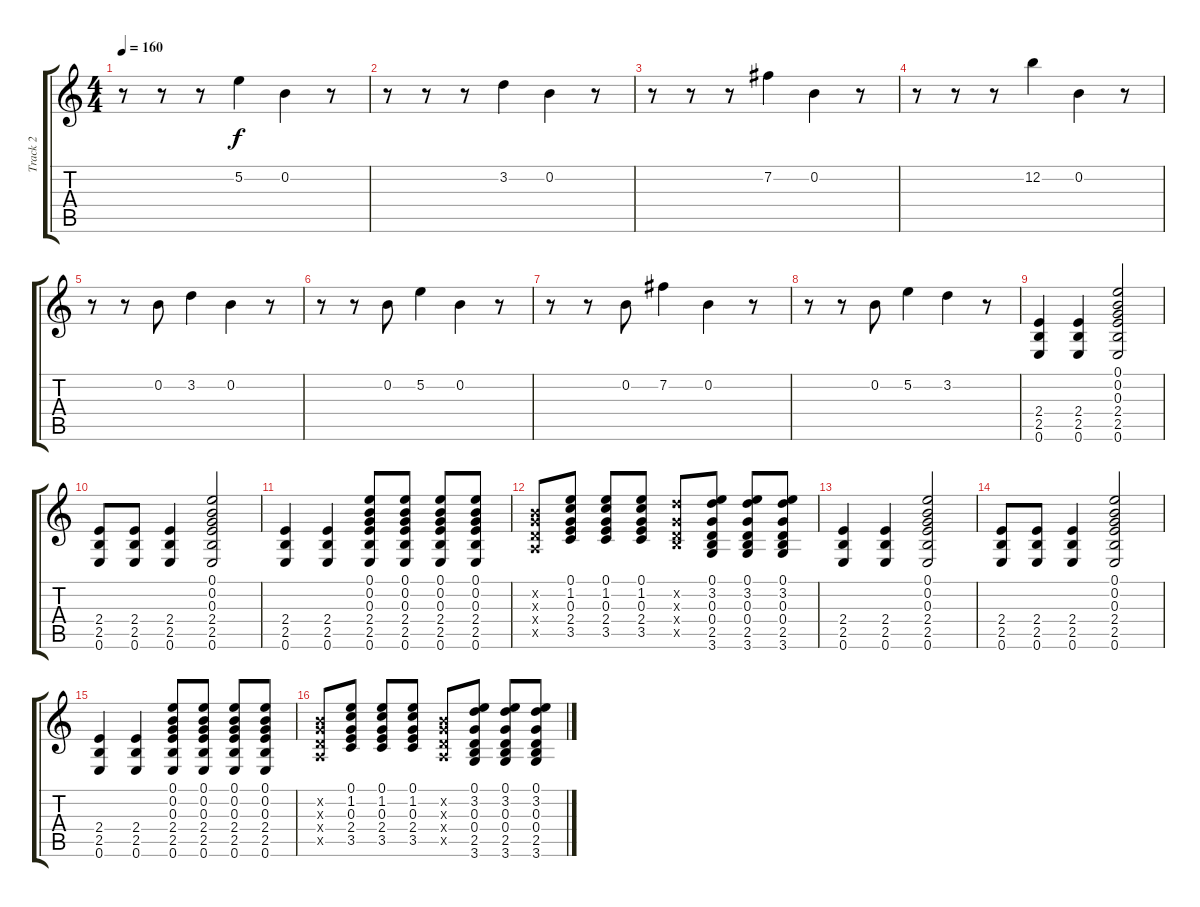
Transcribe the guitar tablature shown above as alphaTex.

\track ("Track 2" "Track 2") {instrument acousticguitarnylon}
\staff {score tabs}
\tuning (E4 B3 G3 D3 A2 E2) {hide}
\ts (4 4)
\tempo 160
\clef g2
\ks c
r.8{dy f} r.8 r.8 5.2.4 0.2.4 r.8 |
r.8 r.8 r.8 3.2.4 0.2.4 r.8 |
r.8 r.8 r.8 7.2.4 0.2.4 r.8 |
r.8 r.8 r.8 12.2.4 0.2.4 r.8 |
r.8 r.8 0.2.8 3.2.4 0.2.4 r.8 |
r.8 r.8 0.2.8 5.2.4 0.2.4 r.8 |
r.8 r.8 0.2.8 7.2.4 0.2.4 r.8 |
r.8 r.8 0.2.8 5.2.4 3.2.4 r.8 |
(2.4 2.5 0.6).4 (2.4 2.5 0.6).4 (0.1 0.2 0.3 2.4 2.5 0.6).2 |
(2.4 2.5 0.6).8 (2.4 2.5 0.6).8 (2.4 2.5 0.6).4 (0.1 0.2 0.3 2.4 2.5 0.6).2 |
(2.4 2.5 0.6).4 (2.4 2.5 0.6).4 (0.1 0.2 0.3 2.4 2.5 0.6).8 (0.1 0.2 0.3 2.4 2.5 0.6).8 (0.1 0.2 0.3 2.4 2.5 0.6).8 (0.1 0.2 0.3 2.4 2.5 0.6).8 |
(0.2{x} 0.3{x} 0.4{x} 0.5{x}).8 (0.1 1.2 0.3 2.4 3.5).8 (0.1 1.2 0.3 2.4 3.5).8 (0.1 1.2 0.3 2.4 3.5).8 (3.2{x} 0.3{x} 0.4{x} 2.5{x}).8 (0.1 3.2 0.3 0.4 2.5 3.6).8 (0.1 3.2 0.3 0.4 2.5 3.6).8 (0.1 3.2 0.3 0.4 2.5 3.6).8 |
(2.4 2.5 0.6).4 (2.4 2.5 0.6).4 (0.1 0.2 0.3 2.4 2.5 0.6).2 |
(2.4 2.5 0.6).8 (2.4 2.5 0.6).8 (2.4 2.5 0.6).4 (0.1 0.2 0.3 2.4 2.5 0.6).2 |
(2.4 2.5 0.6).4 (2.4 2.5 0.6).4 (0.1 0.2 0.3 2.4 2.5 0.6).8 (0.1 0.2 0.3 2.4 2.5 0.6).8 (0.1 0.2 0.3 2.4 2.5 0.6).8 (0.1 0.2 0.3 2.4 2.5 0.6).8 |
(0.2{x} 0.3{x} 0.4{x} 0.5{x}).8 (0.1 1.2 0.3 2.4 3.5).8 (0.1 1.2 0.3 2.4 3.5).8 (0.1 1.2 0.3 2.4 3.5).8 (0.2{x} 0.3{x} 0.4{x} 0.5{x}).8 (0.1 3.2 0.3 0.4 2.5 3.6).8 (0.1 3.2 0.3 0.4 2.5 3.6).8 (0.1 3.2 0.3 0.4 2.5 3.6).8
